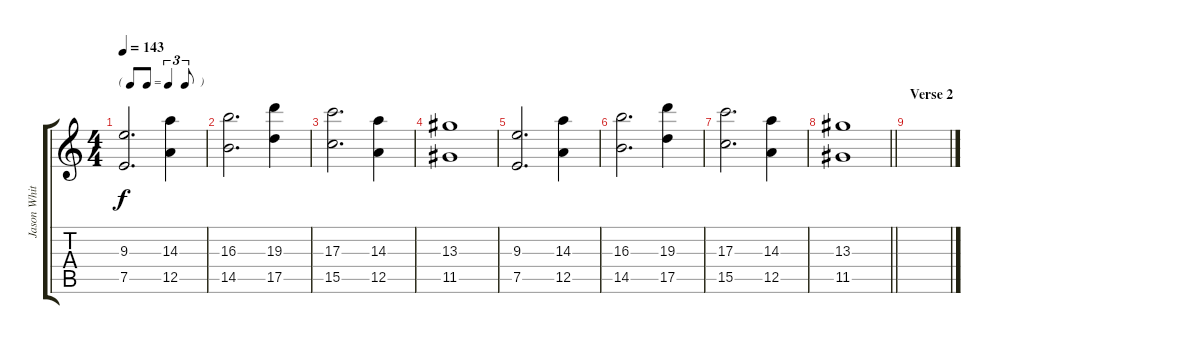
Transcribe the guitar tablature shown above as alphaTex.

\track ("Jason White - Guitar" "Jason Whit") {instrument distortionguitar}
\staff {score tabs}
\tuning (E4 B3 G3 D3 A2 E2) {hide}
\ts (4 4)
\tf triplet8th
\tempo 143
\clef g2
\ks c
(9.3 7.5).2{d dy f} (14.3 12.5).4 |
(16.3 14.5).2{d} (19.3 17.5).4 |
(17.3 15.5).2{d} (14.3 12.5).4 |
(13.3 11.5).1 |
(9.3 7.5).2{d} (14.3 12.5).4 |
(16.3 14.5).2{d} (19.3 17.5).4 |
(17.3 15.5).2{d} (14.3 12.5).4 |
\barLineRight lightlight
(13.3 11.5).1 |
\section ("" "Verse 2")
